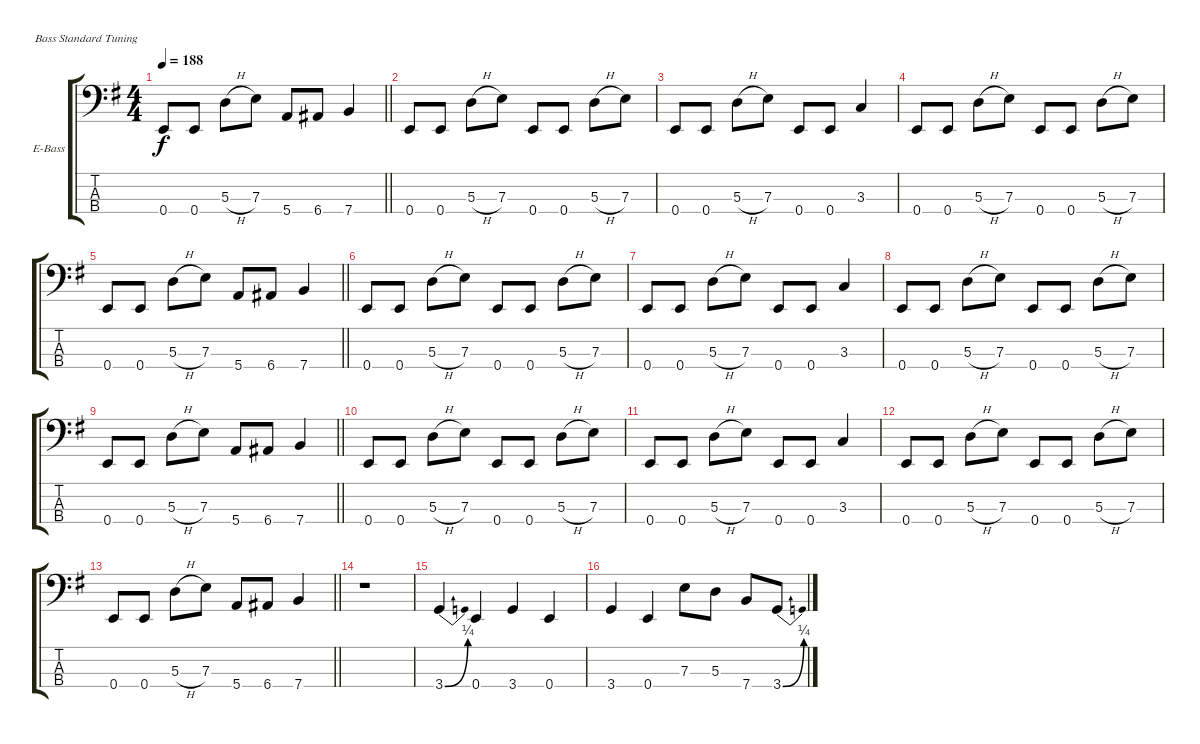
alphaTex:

\bracketExtendMode groupsimilarinstruments
\firstSystemTrackNameOrientation horizontal
\otherSystemsTrackNameOrientation horizontal
\track ("Cliff Burton" "E-Bass") {instrument electricbassfinger}
\staff {score tabs}
\tuning (G2 D2 A1 E1)
\ts (4 4)
\tempo 188
\clef f4
\scale
0.36214
\barLineRight lightlight
\ks g
0.4.8{dy f} 0.4.8 5.3{h}.8 7.3.8 5.4.8 6.4.8 7.4.4 |
\scale
0.329218 0.4.8 0.4.8 5.3{h}.8 7.3.8 0.4.8 0.4.8 5.3{h}.8 7.3.8 |
\scale
0.308642 0.4.8 0.4.8 5.3{h}.8 7.3.8 0.4.8 0.4.8 3.3.4 |
\scale
0.322581 0.4.8 0.4.8 5.3{h}.8 7.3.8 0.4.8 0.4.8 5.3{h}.8 7.3.8 |
\scale
0.354839
\barLineRight lightlight
0.4.8 0.4.8 5.3{h}.8 7.3.8 5.4.8 6.4.8 7.4.4 |
\scale
0.322581 0.4.8 0.4.8 5.3{h}.8 7.3.8 0.4.8 0.4.8 5.3{h}.8 7.3.8 |
\scale
0.308642 0.4.8 0.4.8 5.3{h}.8 7.3.8 0.4.8 0.4.8 3.3.4 |
\scale
0.329218 0.4.8 0.4.8 5.3{h}.8 7.3.8 0.4.8 0.4.8 5.3{h}.8 7.3.8 |
\scale
0.36214
\barLineRight lightlight
0.4.8 0.4.8 5.3{h}.8 7.3.8 5.4.8 6.4.8 7.4.4 |
\scale
0.340426 0.4.8 0.4.8 5.3{h}.8 7.3.8 0.4.8 0.4.8 5.3{h}.8 7.3.8 |
\scale
0.319149 0.4.8 0.4.8 5.3{h}.8 7.3.8 0.4.8 0.4.8 3.3.4 |
\scale
0.340426 0.4.8 0.4.8 5.3{h}.8 7.3.8 0.4.8 0.4.8 5.3{h}.8 7.3.8 |
\scale
0.49162
\barLineRight lightlight
0.4.8 0.4.8 5.3{h}.8 7.3.8 5.4.8 6.4.8 7.4.4 |
\scale
0.173184 r.1 |
\scale
0.335196 3.4{be (bend 0 0 60 1)}.4 0.4.4 3.4.4 0.4.4 |
\scale
0.35 3.4.4 0.4.4 7.3.8 5.3.8 7.4.8 3.4{be (bend 0 0 60 1)}.8
